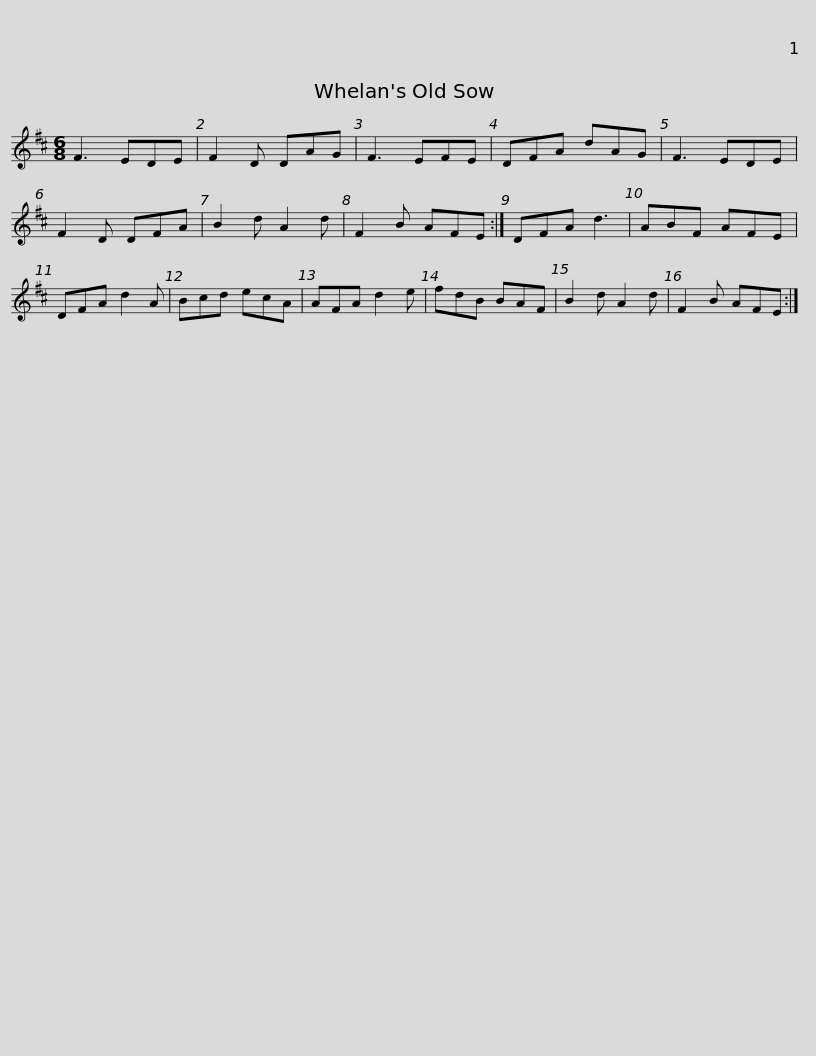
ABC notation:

X:1
L:1/8
M:6/8
I:linebreak $
K:D
V:1 treble
V:1
 F3 EDE | F2 D DAG | F3 EFE | DFA dAG | F3 EDE | %5
 F2 D DFA | B2 d A2 d | F2 B AFE :|$ DFA d3 | ABF AFE | %10
 DFA d2 A | Bcd ecA | AFA d2 e | fdB BAF | B2 d A2 d | %15
 F2 B AFE :| %16
